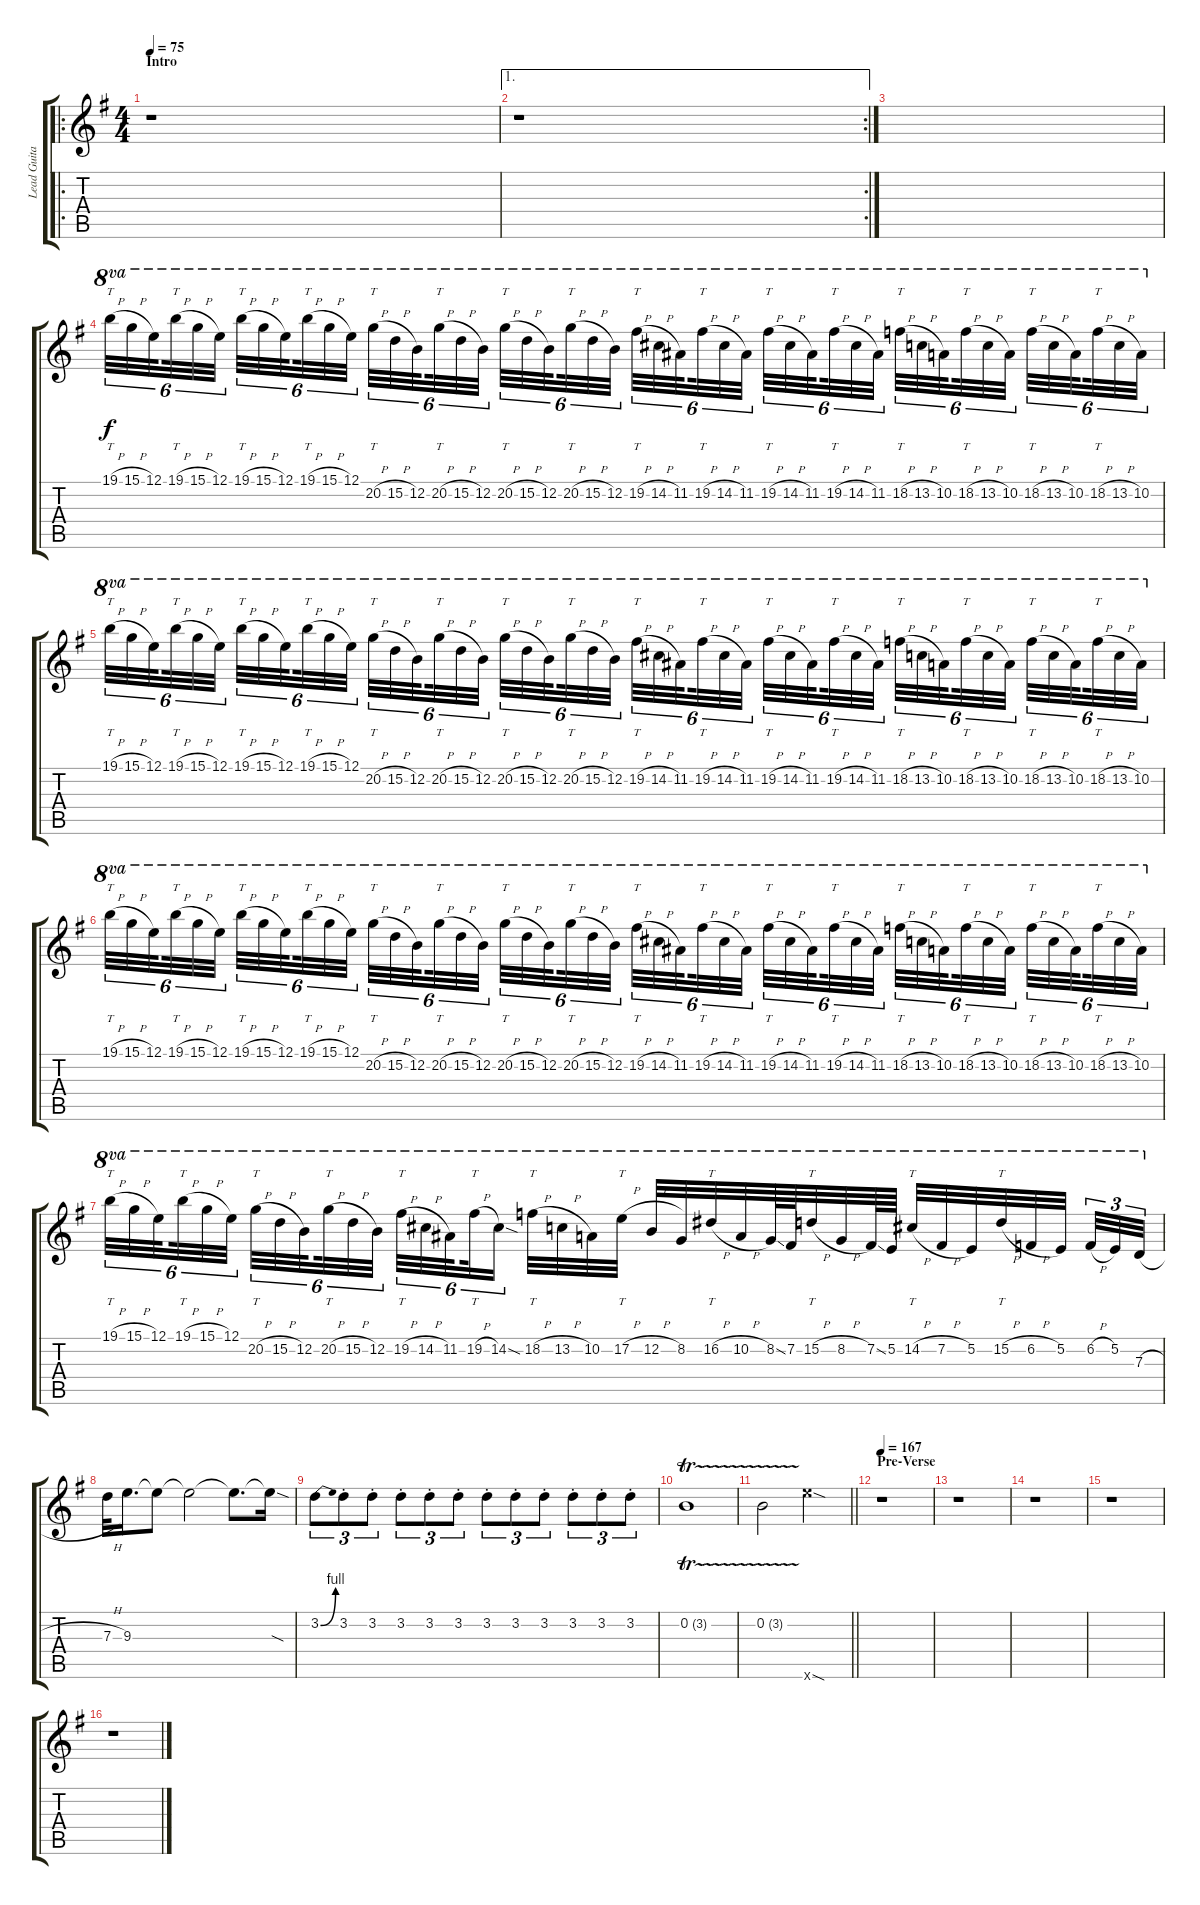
\track ("Lead Guitar" "Lead Guita") {instrument distortionguitar}
\staff {score tabs}
\tuning (E4 B3 G3 D3 A2 E2) {hide}
\ro
\ts (4 4)
\section ("" "Intro")
\tempo 75
\clef g2
\ks g
r.1{dy f instrument distortionguitar} |
\ae 1
\rc 2
r.1 |
|
19.1{h}.32{tt tu (6 4) ot 8va} 15.1{h}.32{tu (6 4) ot 8va} 12.1.32{tu (6 4) ot 8va beam splitsecondary} 19.1{h}.32{tt tu (6 4) ot 8va} 15.1{h}.32{tu (6 4) ot 8va} 12.1.32{tu (6 4) ot 8va beam splitsecondary} 19.1{h}.32{tt tu (6 4) ot 8va} 15.1{h}.32{tu (6 4) ot 8va} 12.1.32{tu (6 4) ot 8va beam splitsecondary} 19.1{h}.32{tt tu (6 4) ot 8va} 15.1{h}.32{tu (6 4) ot 8va} 12.1.32{tu (6 4) ot 8va} 20.2{h}.32{tt tu (6 4) ot 8va} 15.2{h}.32{tu (6 4) ot 8va} 12.2.32{tu (6 4) ot 8va beam splitsecondary} 20.2{h}.32{tt tu (6 4) ot 8va} 15.2{h}.32{tu (6 4) ot 8va} 12.2.32{tu (6 4) ot 8va beam splitsecondary} 20.2{h}.32{tt tu (6 4) ot 8va} 15.2{h}.32{tu (6 4) ot 8va} 12.2.32{tu (6 4) ot 8va beam splitsecondary} 20.2{h}.32{tt tu (6 4) ot 8va} 15.2{h}.32{tu (6 4) ot 8va} 12.2.32{tu (6 4) ot 8va} 19.2{h}.32{tt tu (6 4) ot 8va} 14.2{h}.32{tu (6 4) ot 8va} 11.2.32{tu (6 4) ot 8va beam splitsecondary} 19.2{h}.32{tt tu (6 4) ot 8va} 14.2{h}.32{tu (6 4) ot 8va} 11.2.32{tu (6 4) ot 8va beam splitsecondary} 19.2{h}.32{tt tu (6 4) ot 8va} 14.2{h}.32{tu (6 4) ot 8va} 11.2.32{tu (6 4) ot 8va beam splitsecondary} 19.2{h}.32{tt tu (6 4) ot 8va} 14.2{h}.32{tu (6 4) ot 8va} 11.2.32{tu (6 4) ot 8va} 18.2{h}.32{tt tu (6 4) ot 8va} 13.2{h}.32{tu (6 4) ot 8va} 10.2.32{tu (6 4) ot 8va beam splitsecondary} 18.2{h}.32{tt tu (6 4) ot 8va} 13.2{h}.32{tu (6 4) ot 8va} 10.2.32{tu (6 4) ot 8va beam splitsecondary} 18.2{h}.32{tt tu (6 4) ot 8va} 13.2{h}.32{tu (6 4) ot 8va} 10.2.32{tu (6 4) ot 8va beam splitsecondary} 18.2{h}.32{tt tu (6 4) ot 8va} 13.2{h}.32{tu (6 4) ot 8va} 10.2.32{tu (6 4) ot 8va} |
19.1{h}.32{tt tu (6 4) ot 8va} 15.1{h}.32{tu (6 4) ot 8va} 12.1.32{tu (6 4) ot 8va beam splitsecondary} 19.1{h}.32{tt tu (6 4) ot 8va} 15.1{h}.32{tu (6 4) ot 8va} 12.1.32{tu (6 4) ot 8va beam splitsecondary} 19.1{h}.32{tt tu (6 4) ot 8va} 15.1{h}.32{tu (6 4) ot 8va} 12.1.32{tu (6 4) ot 8va beam splitsecondary} 19.1{h}.32{tt tu (6 4) ot 8va} 15.1{h}.32{tu (6 4) ot 8va} 12.1.32{tu (6 4) ot 8va} 20.2{h}.32{tt tu (6 4) ot 8va} 15.2{h}.32{tu (6 4) ot 8va} 12.2.32{tu (6 4) ot 8va beam splitsecondary} 20.2{h}.32{tt tu (6 4) ot 8va} 15.2{h}.32{tu (6 4) ot 8va} 12.2.32{tu (6 4) ot 8va beam splitsecondary} 20.2{h}.32{tt tu (6 4) ot 8va} 15.2{h}.32{tu (6 4) ot 8va} 12.2.32{tu (6 4) ot 8va beam splitsecondary} 20.2{h}.32{tt tu (6 4) ot 8va} 15.2{h}.32{tu (6 4) ot 8va} 12.2.32{tu (6 4) ot 8va} 19.2{h}.32{tt tu (6 4) ot 8va} 14.2{h}.32{tu (6 4) ot 8va} 11.2.32{tu (6 4) ot 8va beam splitsecondary} 19.2{h}.32{tt tu (6 4) ot 8va} 14.2{h}.32{tu (6 4) ot 8va} 11.2.32{tu (6 4) ot 8va beam splitsecondary} 19.2{h}.32{tt tu (6 4) ot 8va} 14.2{h}.32{tu (6 4) ot 8va} 11.2.32{tu (6 4) ot 8va beam splitsecondary} 19.2{h}.32{tt tu (6 4) ot 8va} 14.2{h}.32{tu (6 4) ot 8va} 11.2.32{tu (6 4) ot 8va} 18.2{h}.32{tt tu (6 4) ot 8va} 13.2{h}.32{tu (6 4) ot 8va} 10.2.32{tu (6 4) ot 8va beam splitsecondary} 18.2{h}.32{tt tu (6 4) ot 8va} 13.2{h}.32{tu (6 4) ot 8va} 10.2.32{tu (6 4) ot 8va beam splitsecondary} 18.2{h}.32{tt tu (6 4) ot 8va} 13.2{h}.32{tu (6 4) ot 8va} 10.2.32{tu (6 4) ot 8va beam splitsecondary} 18.2{h}.32{tt tu (6 4) ot 8va} 13.2{h}.32{tu (6 4) ot 8va} 10.2.32{tu (6 4) ot 8va} |
19.1{h}.32{tt tu (6 4) ot 8va} 15.1{h}.32{tu (6 4) ot 8va} 12.1.32{tu (6 4) ot 8va beam splitsecondary} 19.1{h}.32{tt tu (6 4) ot 8va} 15.1{h}.32{tu (6 4) ot 8va} 12.1.32{tu (6 4) ot 8va beam splitsecondary} 19.1{h}.32{tt tu (6 4) ot 8va} 15.1{h}.32{tu (6 4) ot 8va} 12.1.32{tu (6 4) ot 8va beam splitsecondary} 19.1{h}.32{tt tu (6 4) ot 8va} 15.1{h}.32{tu (6 4) ot 8va} 12.1.32{tu (6 4) ot 8va} 20.2{h}.32{tt tu (6 4) ot 8va} 15.2{h}.32{tu (6 4) ot 8va} 12.2.32{tu (6 4) ot 8va beam splitsecondary} 20.2{h}.32{tt tu (6 4) ot 8va} 15.2{h}.32{tu (6 4) ot 8va} 12.2.32{tu (6 4) ot 8va beam splitsecondary} 20.2{h}.32{tt tu (6 4) ot 8va} 15.2{h}.32{tu (6 4) ot 8va} 12.2.32{tu (6 4) ot 8va beam splitsecondary} 20.2{h}.32{tt tu (6 4) ot 8va} 15.2{h}.32{tu (6 4) ot 8va} 12.2.32{tu (6 4) ot 8va} 19.2{h}.32{tt tu (6 4) ot 8va} 14.2{h}.32{tu (6 4) ot 8va} 11.2.32{tu (6 4) ot 8va beam splitsecondary} 19.2{h}.32{tt tu (6 4) ot 8va} 14.2{h}.32{tu (6 4) ot 8va} 11.2.32{tu (6 4) ot 8va beam splitsecondary} 19.2{h}.32{tt tu (6 4) ot 8va} 14.2{h}.32{tu (6 4) ot 8va} 11.2.32{tu (6 4) ot 8va beam splitsecondary} 19.2{h}.32{tt tu (6 4) ot 8va} 14.2{h}.32{tu (6 4) ot 8va} 11.2.32{tu (6 4) ot 8va} 18.2{h}.32{tt tu (6 4) ot 8va} 13.2{h}.32{tu (6 4) ot 8va} 10.2.32{tu (6 4) ot 8va beam splitsecondary} 18.2{h}.32{tt tu (6 4) ot 8va} 13.2{h}.32{tu (6 4) ot 8va} 10.2.32{tu (6 4) ot 8va beam splitsecondary} 18.2{h}.32{tt tu (6 4) ot 8va} 13.2{h}.32{tu (6 4) ot 8va} 10.2.32{tu (6 4) ot 8va beam splitsecondary} 18.2{h}.32{tt tu (6 4) ot 8va} 13.2{h}.32{tu (6 4) ot 8va} 10.2.32{tu (6 4) ot 8va} |
19.1{h}.32{tt tu (6 4) ot 8va} 15.1{h}.32{tu (6 4) ot 8va} 12.1.32{tu (6 4) ot 8va beam splitsecondary} 19.1{h}.32{tt tu (6 4) ot 8va} 15.1{h}.32{tu (6 4) ot 8va} 12.1.32{tu (6 4) ot 8va beam splitsecondary} 20.2{h}.32{tt tu (6 4) ot 8va} 15.2{h}.32{tu (6 4) ot 8va} 12.2.32{tu (6 4) ot 8va beam splitsecondary} 20.2{h}.32{tt tu (6 4) ot 8va} 15.2{h}.32{tu (6 4) ot 8va} 12.2.32{tu (6 4) ot 8va} 19.2{h}.32{tt tu (6 4) ot 8va} 14.2{h}.32{tu (6 4) ot 8va} 11.2.32{tu (6 4) ot 8va beam splitsecondary} 19.2{h}.32{tt tu (6 4) ot 8va} 14.2{sod}.16{tu (6 4) ot 8va beam splitsecondary} 18.2{h}.32{tt ot 8va} 13.2{h}.32{ot 8va} 10.2.32{ot 8va} 17.2{h}.32{tt ot 8va} 12.2{h}.32{ot 8va} 8.2.32{ot 8va} 16.2{h}.32{tt ot 8va} 10.2{h}.32{ot 8va} 8.2{ss}.64{ot 8va} 7.2.64{ot 8va} 15.2{h}.32{tt ot 8va} 8.2{h}.32{ot 8va} 7.2{ss}.64{ot 8va} 5.2.64{ot 8va} 14.2{h}.32{tt ot 8va} 7.2{h}.32{ot 8va} 5.2.32{ot 8va} 15.2{h}.32{tt ot 8va} 6.2{h}.32{ot 8va} 5.2.32{ot 8va beam splitsecondary} 6.2{h}.32{tu (3 2) ot 8va} 5.2.32{tu (3 2) ot 8va} 7.3{h}.32{tu (3 2) ot 8va} |
7.3{h}.32 9.3.16{d} 9.3{t}.8 9.3{t}.2 9.3{t}.8{d} 9.3{sod t}.16 |
3.2{be (bend 0 0 60 4)}.8{tu (3 2)} 3.2{st}.8{tu (3 2)} 3.2{st}.8{tu (3 2)} 3.2{st}.8{tu (3 2)} 3.2{st}.8{tu (3 2)} 3.2{st}.8{tu (3 2)} 3.2{st}.8{tu (3 2)} 3.2{st}.8{tu (3 2)} 3.2{st}.8{tu (3 2)} 3.2{st}.8{tu (3 2)} 3.2{st}.8{tu (3 2)} 3.2{st}.8{tu (3 2)} |
0.2{tr (3 32)}.1 |
\barLineRight lightlight
0.2{tr (3 32)}.2 24.6{sod x}.2 |
\section ("" "Pre-Verse")
\tempo 167
r.1 |
r.1 |
r.1 |
r.1 |
r.1
